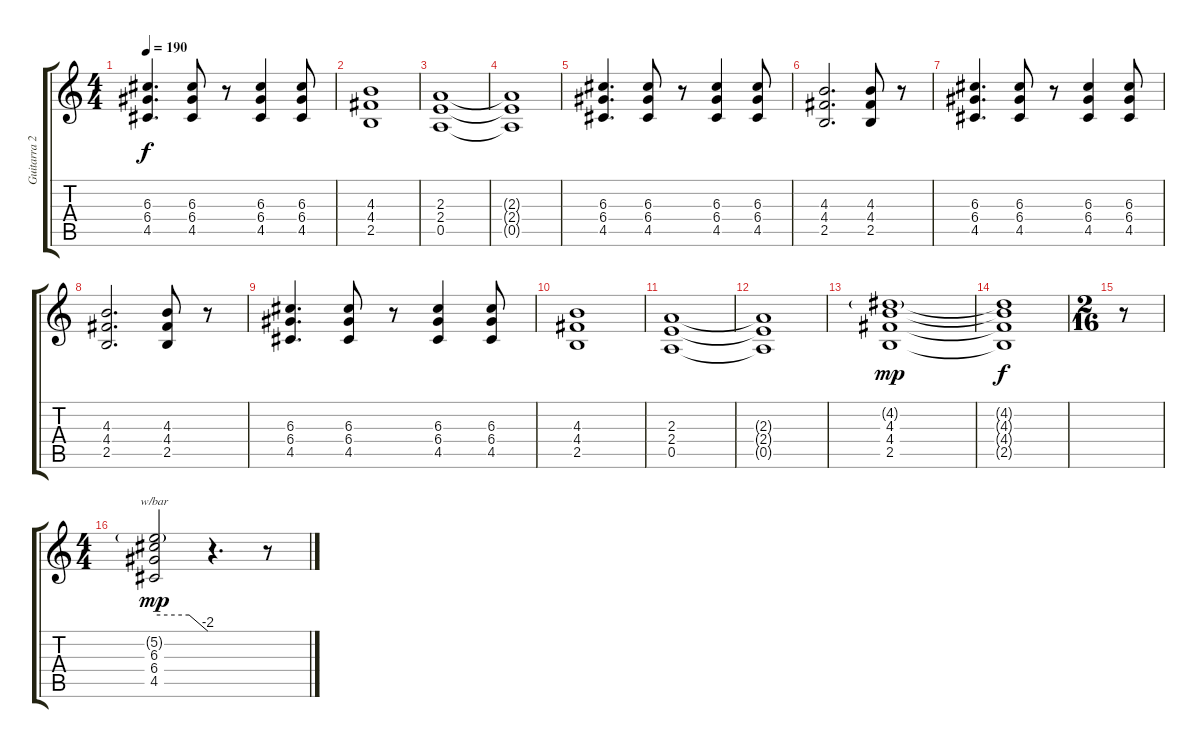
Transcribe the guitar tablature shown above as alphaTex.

\track ("Guitarra 2" "Guitarra 2") {instrument overdrivenguitar}
\staff {score tabs}
\tuning (E4 B3 G3 D3 A2 E2) {hide}
\ts (4 4)
\tempo 190
\clef g2
\ks c
(6.3 6.4 4.5).4{d dy f} (6.3 6.4 4.5).8 r.8 (6.3 6.4 4.5).4 (6.3 6.4 4.5).8 |
(4.3 4.4 2.5).1 |
(2.3 2.4 0.5).1 |
(2.3{t} 2.4{t} 0.5{t}).1 |
(6.3 6.4 4.5).4{d} (6.3 6.4 4.5).8 r.8 (6.3 6.4 4.5).4 (6.3 6.4 4.5).8 |
(4.3 4.4 2.5).2{d} (4.3 4.4 2.5).8 r.8 |
(6.3 6.4 4.5).4{d} (6.3 6.4 4.5).8 r.8 (6.3 6.4 4.5).4 (6.3 6.4 4.5).8 |
(4.3 4.4 2.5).2{d} (4.3 4.4 2.5).8 r.8 |
(6.3 6.4 4.5).4{d} (6.3 6.4 4.5).8 r.8 (6.3 6.4 4.5).4 (6.3 6.4 4.5).8 |
(4.3 4.4 2.5).1 |
(2.3 2.4 0.5).1 |
(2.3{t} 2.4{t} 0.5{t}).1 |
(4.2{g} 4.3 4.4 2.5).1{dy mp} |
(4.2{t} 4.3{t} 4.4{t} 2.5{t}).1{dy f} |
\ts (2 16)
r.8 |
\ts (4 4)
(5.2{g} 6.3 6.4 4.5).2{tbe (custom default 0 0 39 0 60 -8) dy mp} r.4{d} r.8
